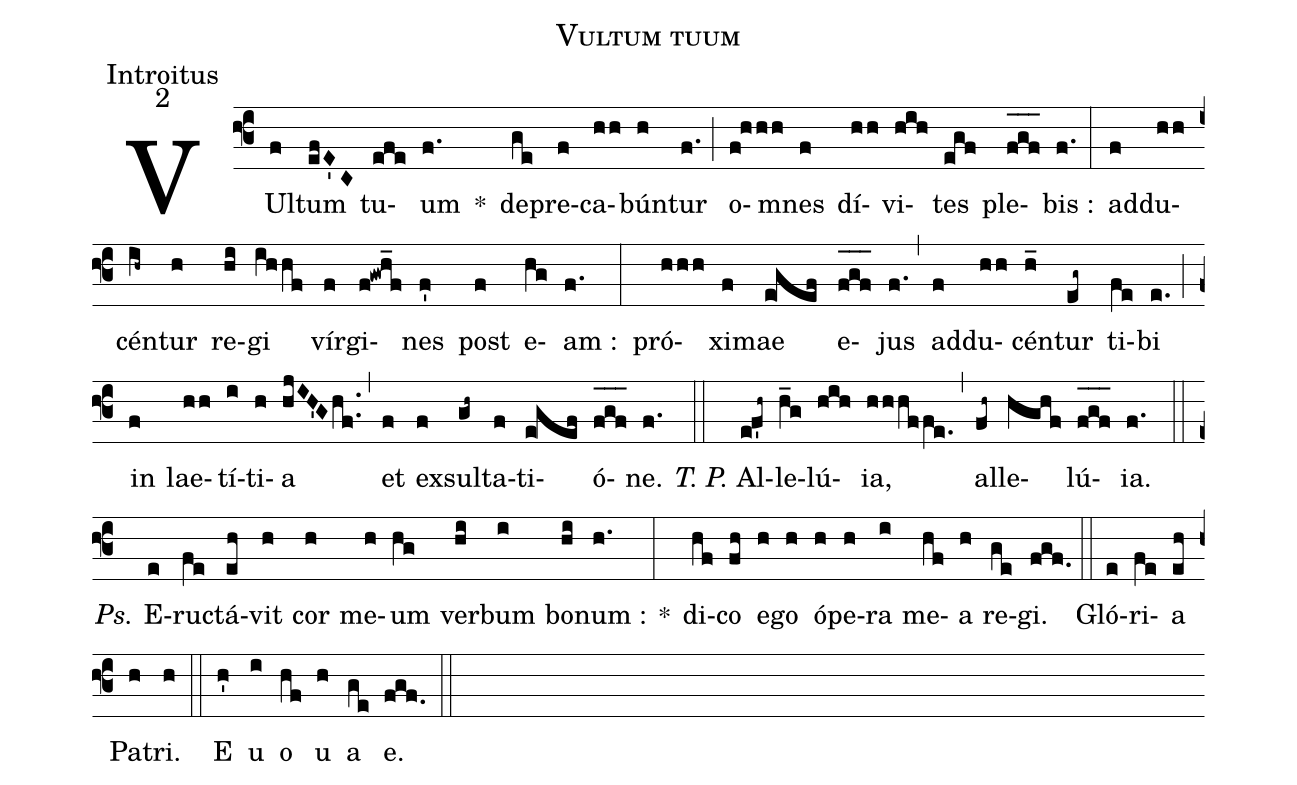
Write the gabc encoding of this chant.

name:Vultum tuum;
office-part:Introitus;
mode:2;
%%
(f3) VUl(f)tum(efE'C) tu(efe)um(f.) *() de(ge)pre(f)ca(hh)bún(h)tur(f.) (;) o(f!hhh)mnes(f) dí(hh)vi(hih)tes(egf) ple(f_[oh:h]g_[oh:h]f_[oh:h])bis :(f.) (:) ad(f)du(hh)cén(ih~)tur(h) re(hi)gi(ihhf) vír(f)gi(f!gwh_f)nes(f') post(f) e(hg)am :(f.) (:) pró(hhh)xi(f)mae(e!gef) e(f_[oh:h]g_[oh:h]f_[oh:h])jus(f.) (,) ad(f)du(hh)cén(h_)tur(eg~) ti(fe)bi(e.) (;) in(f) lae(hh)tí(i)ti(h)a(hjIH'Ghf..) (,) et(f) ex(f)sul(gh~)ta(f)ti(e!gef)ó(f_[oh:h]g_[oh:h]f_[oh:h])ne.(f.) (::) <i>T. P.</i> Al(ef'h~)le(h_g)lú(hih){ia},(hhhffe.) (,) al(fh~)le(hghf)lú(f_[oh:h]g_[oh:h]f_[oh:h]){ia}.(f.) (::) <i>Ps.</i> E(e)ru(fe)ctá(eh)vit(h) cor(h) me(h)um(hg) ver(hi)bum(i) bo(hi)num :(h.) *(:) di(hf)co(fh) e(h)go(h) ó(h)pe(h)ra(i) me(hf)a(h) re(ge)gi.(fgf.) (::) Gló(e)ri(fe)a(eh) Pa(h)tri.(h) (::) <eu>E(h') u(i) o(hf) u(h) a(ge) e.</eu>(fgf.) (::)
